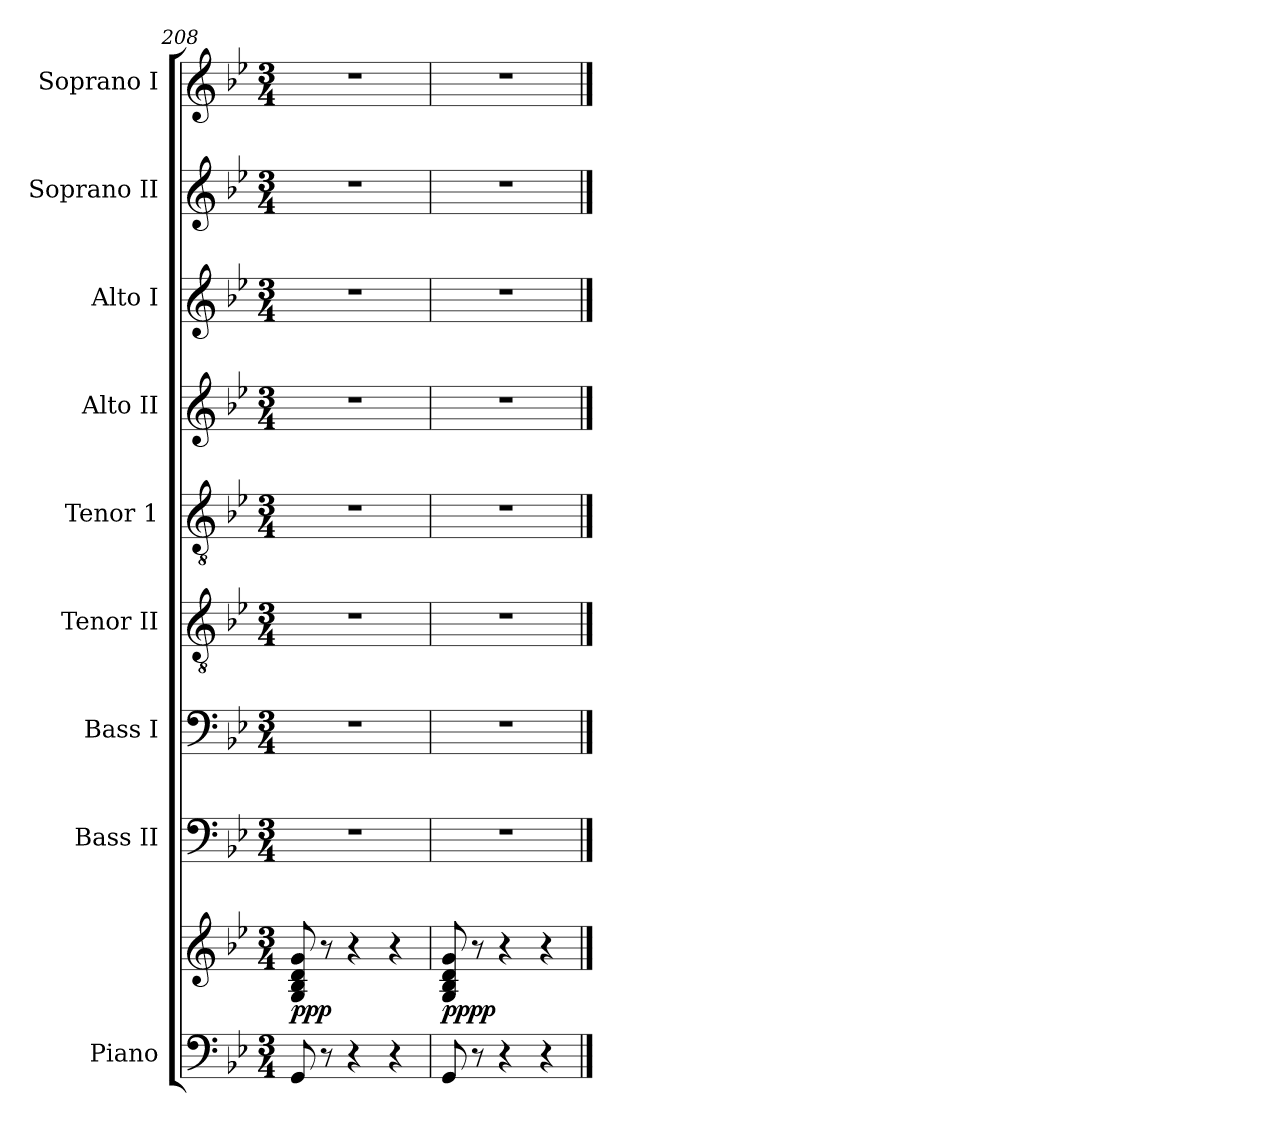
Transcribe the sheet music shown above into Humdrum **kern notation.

**kern	**kern	**dynam	**kern	**kern	**kern	**kern	**kern	**kern	**kern	**kern
*part9	*part9	*part9	*part8	*part7	*part6	*part5	*part4	*part3	*part2	*part1
*staff10	*staff9	*staff9/10	*staff8	*staff7	*staff6	*staff5	*staff4	*staff3	*staff2	*staff1
*I"Piano	*	*	*I"Bass II	*I"Bass I	*I"Tenor II	*I"Tenor 1	*I"Alto II	*I"Alto I	*I"Soprano II	*I"Soprano I
*I'Pno.	*	*	*I'B	*I'B	*I'T.	*I'T.	*I'A	*I'A	*I'S	*I'S
*clefF4	*clefG2	*	*clefF4	*clefF4	*clefGv2	*clefGv2	*clefG2	*clefG2	*clefG2	*clefG2
*	*	*	*	*	*ITrd7c12	*ITrd7c12	*	*	*	*
*k[b-e-]	*k[b-e-]	*	*k[b-e-]	*k[b-e-]	*k[b-e-]	*k[b-e-]	*k[b-e-]	*k[b-e-]	*k[b-e-]	*k[b-e-]
*g:	*g:	*	*g:	*g:	*g:	*g:	*g:	*g:	*g:	*g:
*M3/4	*M3/4	*	*M3/4	*M3/4	*M3/4	*M3/4	*M3/4	*M3/4	*M3/4	*M3/4
=208	=208	=208	=208	=208	=208	=208	=208	=208	=208	=208
!	!	!	!LO:N:vis=1	!LO:N:vis=1	!LO:N:vis=1	!LO:N:vis=1	!LO:N:vis=1	!LO:N:vis=1	!LO:N:vis=1	!LO:N:vis=1
8GGi/	8Gi/ 8B-i 8di 8gi	ppp	2.r	2.r	2.r	2.r	2.r	2.r	2.r	2.r
8r	8r	.	.	.	.	.	.	.	.	.
4r	4r	.	.	.	.	.	.	.	.	.
4r	4r	.	.	.	.	.	.	.	.	.
=209	=209	=209	=209	=209	=209	=209	=209	=209	=209	=209
!	!	!	!LO:N:vis=1	!LO:N:vis=1	!LO:N:vis=1	!LO:N:vis=1	!LO:N:vis=1	!LO:N:vis=1	!LO:N:vis=1	!LO:N:vis=1
8GGi/	8Gi/ 8B-i 8di 8gi	pppp	2.r	2.r	2.r	2.r	2.r	2.r	2.r	2.r
8r	8r	.	.	.	.	.	.	.	.	.
4r	4r	.	.	.	.	.	.	.	.	.
4r	4r	.	.	.	.	.	.	.	.	.
==	==	==	==	==	==	==	==	==	==	==
*-	*-	*-	*-	*-	*-	*-	*-	*-	*-	*-
